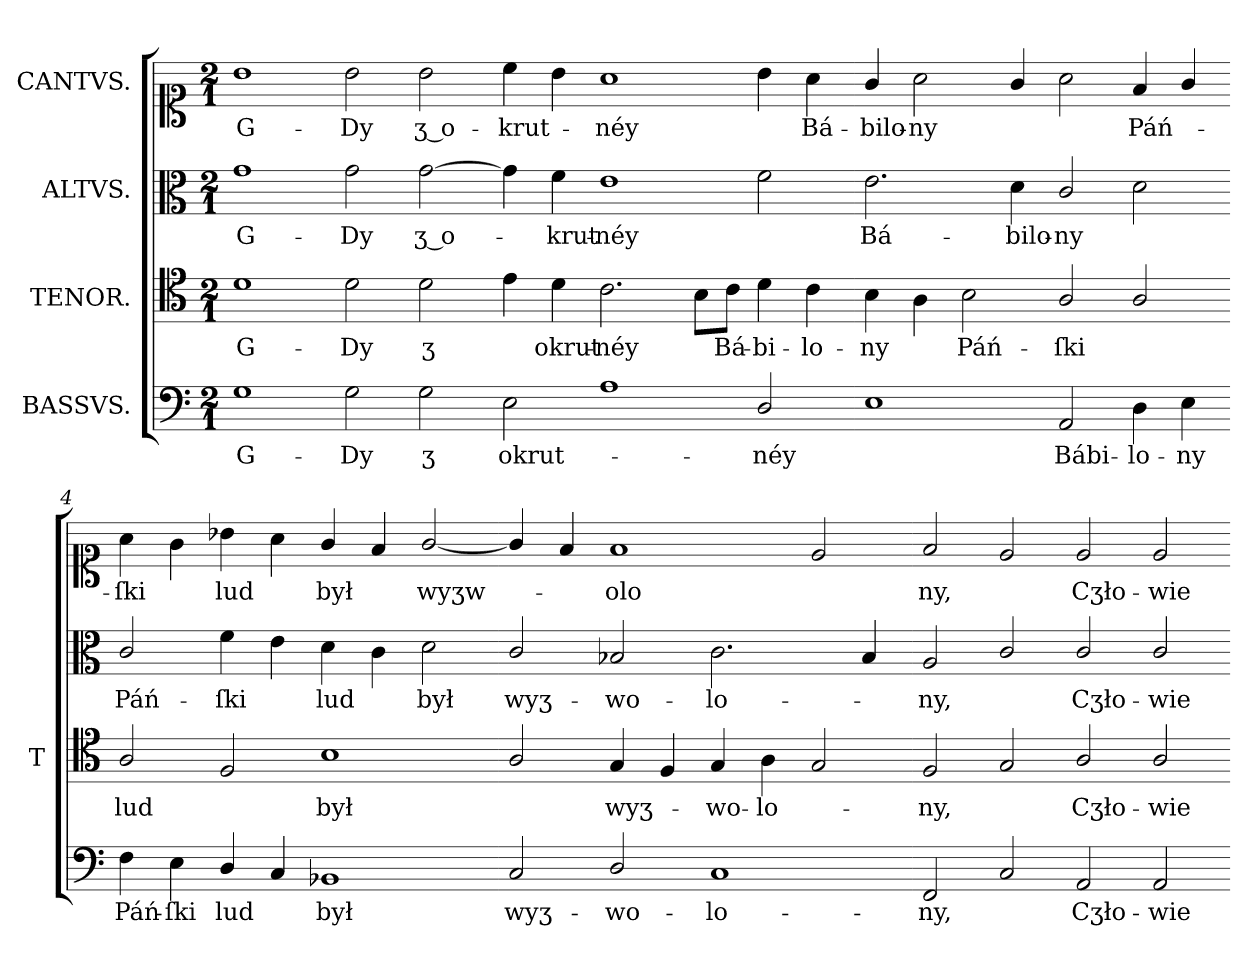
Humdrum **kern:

**kern	**text	**kern	**text	**kern	**text	**kern	**text
*part4	*part4	*part3	*part3	*part2	*part2	*part1	*part1
*staff4	*staff4	*staff3	*staff3	*staff2	*staff2	*staff1	*staff1
*I"BASSVS.	*	*I"TENOR.	*	*I"ALTVS.	*	*I"CANTVS.	*
*	*	*I'T	*	*	*	*	*
*clefF4	*	*clefC4	*	*clefC3	*	*clefC1	*
*k[]	*	*k[]	*	*k[]	*	*k[]	*
*M2/1	*	*M2/1	*	*M2/1	*	*M2/1	*
*MM300	*	*MM300	*	*MM300	*	*MM300	*
=1	=1	=1	=1	=1	=1	=1	=1
1G\	G-	1d\	G-	1g\	G-	1b\	G-
2G\	-Dy	2d\	-Dy	2g\	-Dy	2b\	-Dy
2G\	ʒ	2d\	ʒ	[2g\	ʒ o-	2b\	ʒ o-
=2-	=2-	=2-	=2-	=2-	=2-	=2-	=2-
2E\	okrut-	4e\	.	4g\]	.	4cc\	-krut-
.	.	4d\	okrut-	4f\	-krut-	4b\	.
1A\	.	2.c\	-néy	1e\	-néy	1a\	-néy
.	.	8B\L	.	.	.	.	.
.	.	8c\J	Bá-	.	.	.	.
2D/	-néy	4d\	-bi-	2f\	.	4b\	.
.	.	4c\	-lo-	.	.	4a\	Bá-
=3-	=3-	=3-	=3-	=3-	=3-	=3-	=3-
1E\	.	4B\	-ny	2.e\	Bá-	4g/	-bilo-
.	.	4A\	.	.	.	2a\	-ny
.	.	2B\	Páń-	.	.	.	.
.	.	.	.	4d\	-bilo-	4g/	.
2AA/	Bábi-	2A/	-ſki	2c/	-ny	2a\	.
4D\	-lo-	2A/	.	2d\	.	4f/	Páń-
4E\	-ny	.	.	.	.	4g/	.
=4-	=4-	=4-	=4-	=4-	=4-	=4-	=4-
4F\	Páń-	2A/	lud	2c/	Páń-	4a\	-ſki
4E\	-ſki	.	.	.	.	4g\	.
4D/	lud	2F/	.	4f\	-ſki	4b-X\	lud
4C/	.	.	.	4e\	.	4a\	.
1BB-X/	był	1B\	był	4d\	lud	4g/	był
.	.	.	.	4c\	.	4f/	.
.	.	.	.	2d\	był	[2g/	wyʒw-
=5-	=5-	=5-	=5-	=5-	=5-	=5-	=5-
2C/	wyʒ-	2A/	.	2c/	wyʒ-	4g/]	.
.	.	.	.	.	.	4f/	.
2D/	-wo-	4G/	wyʒ-	2B-X/	-wo-	1f/	-olo
.	.	4F/	.	.	.	.	.
1C/	-lo-	4G/	-wo-	2.c\	-lo-	.	.
.	.	4A\	-lo-	.	.	.	.
.	.	2G/	.	.	.	2e/	.
.	.	.	.	4B-/	.	.	.
=6-	=6-	=6-	=6-	=6-	=6-	=6-	=6-
2FF/	-ny,	2F/	-ny,	2A/	-ny,	2f/	-ny,
2C/	.	2G/	.	2c/	.	2e/	.
2AA/	Cʒło-	2A/	Cʒło-	2c/	Cʒło-	2e/	Cʒło-
2AA/	-wie-	2A/	-wie-	2c/	-wie-	2e/	-wie-
=-	=-	=-	=-	=-	=-	=-	=-
*-	*-	*-	*-	*-	*-	*-	*-
